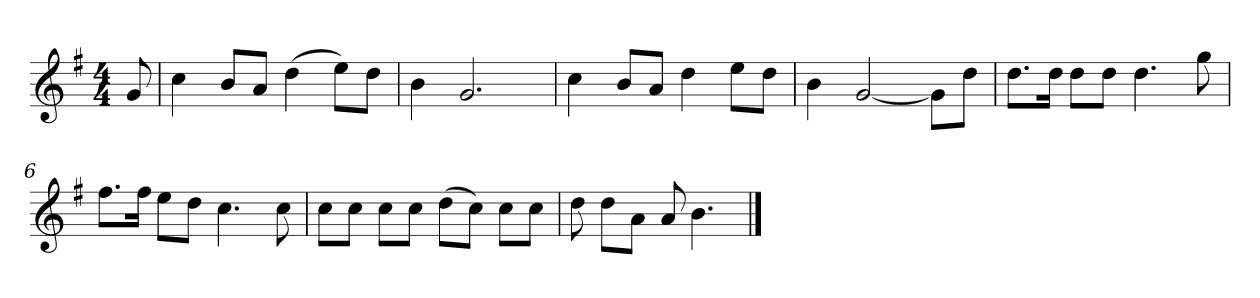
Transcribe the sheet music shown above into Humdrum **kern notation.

**kern
*part1
*staff1
*k[f#]
*M4/4
*MM120
=
8g
=1
4cc
8bL
8aJ
(4dd
8eeL)
8ddJ
=2
4b
2.g
=3
4cc
8bL
8aJ
4dd
8eeL
8ddJ
=4
4b
[2g
8gL]
8ddJ
=5
8.ddL
16ddJk
8ddL
8ddJ
4.dd
8gg
=6
8.ff#L
16ff#Jk
8eeL
8ddJ
4.cc
8cc
=7
8ccL
8ccJ
8ccL
8ccJ
(8ddL
8ccJ)
8ccL
8ccJ
=8
8dd
8ddL
8aJ
8a
4.b
==
*-
